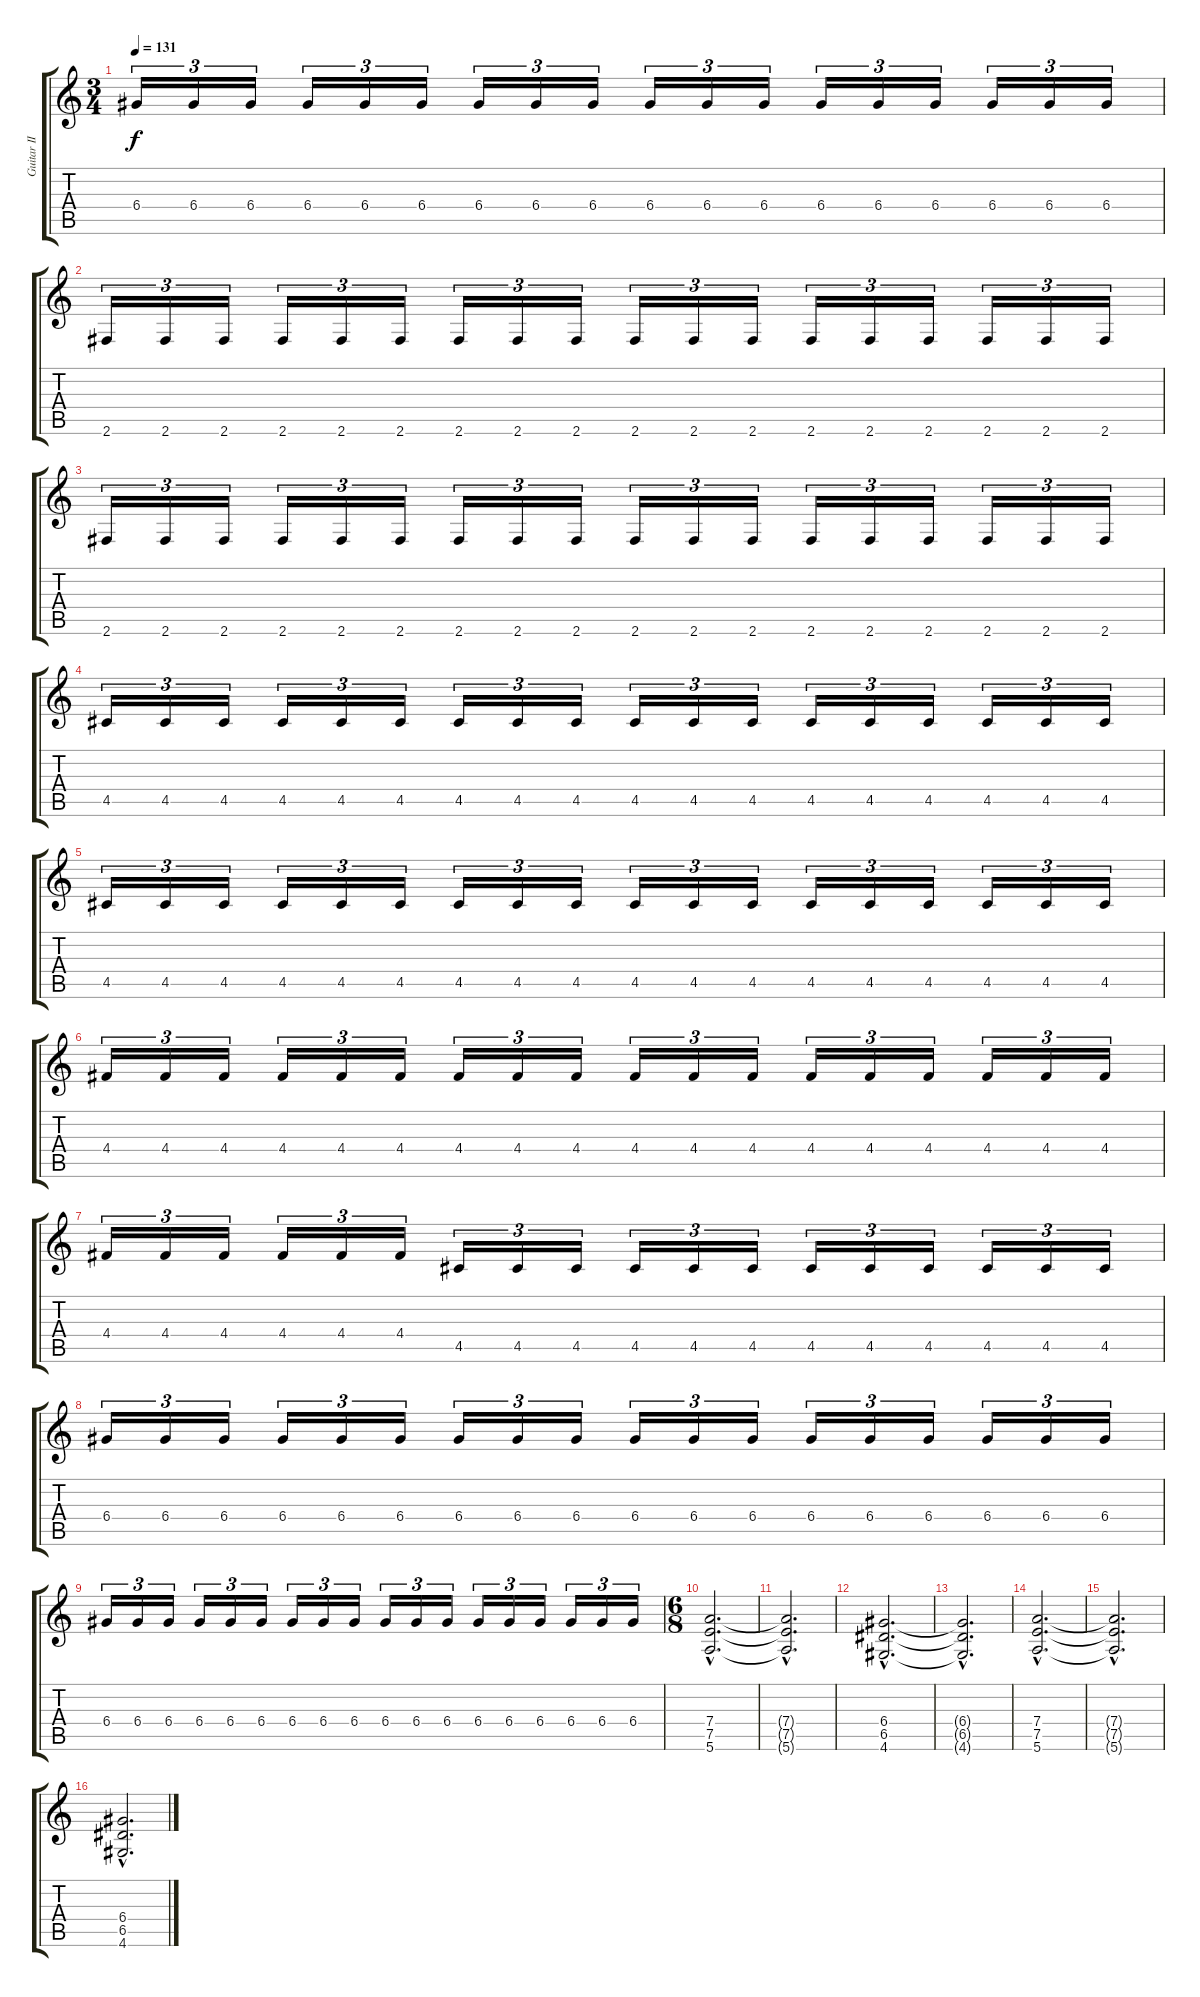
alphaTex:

\track ("Guitar II" "Guitar II") {instrument distortionguitar}
\staff {score tabs}
\tuning (E4 B3 G3 D3 A2 E2) {hide}
\ts (3 4)
\tempo 131
\clef g2
\ks c
6.4.16{tu (3 2) dy f} 6.4.16{tu (3 2)} 6.4.16{tu (3 2)} 6.4.16{tu (3 2)} 6.4.16{tu (3 2)} 6.4.16{tu (3 2)} 6.4.16{tu (3 2)} 6.4.16{tu (3 2)} 6.4.16{tu (3 2)} 6.4.16{tu (3 2)} 6.4.16{tu (3 2)} 6.4.16{tu (3 2)} 6.4.16{tu (3 2)} 6.4.16{tu (3 2)} 6.4.16{tu (3 2)} 6.4.16{tu (3 2)} 6.4.16{tu (3 2)} 6.4.16{tu (3 2)} |
2.6.16{tu (3 2)} 2.6.16{tu (3 2)} 2.6.16{tu (3 2)} 2.6.16{tu (3 2)} 2.6.16{tu (3 2)} 2.6.16{tu (3 2)} 2.6.16{tu (3 2)} 2.6.16{tu (3 2)} 2.6.16{tu (3 2)} 2.6.16{tu (3 2)} 2.6.16{tu (3 2)} 2.6.16{tu (3 2)} 2.6.16{tu (3 2)} 2.6.16{tu (3 2)} 2.6.16{tu (3 2)} 2.6.16{tu (3 2)} 2.6.16{tu (3 2)} 2.6.16{tu (3 2)} |
2.6.16{tu (3 2)} 2.6.16{tu (3 2)} 2.6.16{tu (3 2)} 2.6.16{tu (3 2)} 2.6.16{tu (3 2)} 2.6.16{tu (3 2)} 2.6.16{tu (3 2)} 2.6.16{tu (3 2)} 2.6.16{tu (3 2)} 2.6.16{tu (3 2)} 2.6.16{tu (3 2)} 2.6.16{tu (3 2)} 2.6.16{tu (3 2)} 2.6.16{tu (3 2)} 2.6.16{tu (3 2)} 2.6.16{tu (3 2)} 2.6.16{tu (3 2)} 2.6.16{tu (3 2)} |
4.5.16{tu (3 2)} 4.5.16{tu (3 2)} 4.5.16{tu (3 2)} 4.5.16{tu (3 2)} 4.5.16{tu (3 2)} 4.5.16{tu (3 2)} 4.5.16{tu (3 2)} 4.5.16{tu (3 2)} 4.5.16{tu (3 2)} 4.5.16{tu (3 2)} 4.5.16{tu (3 2)} 4.5.16{tu (3 2)} 4.5.16{tu (3 2)} 4.5.16{tu (3 2)} 4.5.16{tu (3 2)} 4.5.16{tu (3 2)} 4.5.16{tu (3 2)} 4.5.16{tu (3 2)} |
4.5.16{tu (3 2)} 4.5.16{tu (3 2)} 4.5.16{tu (3 2)} 4.5.16{tu (3 2)} 4.5.16{tu (3 2)} 4.5.16{tu (3 2)} 4.5.16{tu (3 2)} 4.5.16{tu (3 2)} 4.5.16{tu (3 2)} 4.5.16{tu (3 2)} 4.5.16{tu (3 2)} 4.5.16{tu (3 2)} 4.5.16{tu (3 2)} 4.5.16{tu (3 2)} 4.5.16{tu (3 2)} 4.5.16{tu (3 2)} 4.5.16{tu (3 2)} 4.5.16{tu (3 2)} |
4.4.16{tu (3 2)} 4.4.16{tu (3 2)} 4.4.16{tu (3 2)} 4.4.16{tu (3 2)} 4.4.16{tu (3 2)} 4.4.16{tu (3 2)} 4.4.16{tu (3 2)} 4.4.16{tu (3 2)} 4.4.16{tu (3 2)} 4.4.16{tu (3 2)} 4.4.16{tu (3 2)} 4.4.16{tu (3 2)} 4.4.16{tu (3 2)} 4.4.16{tu (3 2)} 4.4.16{tu (3 2)} 4.4.16{tu (3 2)} 4.4.16{tu (3 2)} 4.4.16{tu (3 2)} |
4.4.16{tu (3 2)} 4.4.16{tu (3 2)} 4.4.16{tu (3 2)} 4.4.16{tu (3 2)} 4.4.16{tu (3 2)} 4.4.16{tu (3 2)} 4.5.16{tu (3 2)} 4.5.16{tu (3 2)} 4.5.16{tu (3 2)} 4.5.16{tu (3 2)} 4.5.16{tu (3 2)} 4.5.16{tu (3 2)} 4.5.16{tu (3 2)} 4.5.16{tu (3 2)} 4.5.16{tu (3 2)} 4.5.16{tu (3 2)} 4.5.16{tu (3 2)} 4.5.16{tu (3 2)} |
6.4.16{tu (3 2)} 6.4.16{tu (3 2)} 6.4.16{tu (3 2)} 6.4.16{tu (3 2)} 6.4.16{tu (3 2)} 6.4.16{tu (3 2)} 6.4.16{tu (3 2)} 6.4.16{tu (3 2)} 6.4.16{tu (3 2)} 6.4.16{tu (3 2)} 6.4.16{tu (3 2)} 6.4.16{tu (3 2)} 6.4.16{tu (3 2)} 6.4.16{tu (3 2)} 6.4.16{tu (3 2)} 6.4.16{tu (3 2)} 6.4.16{tu (3 2)} 6.4.16{tu (3 2)} |
6.4.16{tu (3 2)} 6.4.16{tu (3 2)} 6.4.16{tu (3 2)} 6.4.16{tu (3 2)} 6.4.16{tu (3 2)} 6.4.16{tu (3 2)} 6.4.16{tu (3 2)} 6.4.16{tu (3 2)} 6.4.16{tu (3 2)} 6.4.16{tu (3 2)} 6.4.16{tu (3 2)} 6.4.16{tu (3 2)} 6.4.16{tu (3 2)} 6.4.16{tu (3 2)} 6.4.16{tu (3 2)} 6.4.16{tu (3 2)} 6.4.16{tu (3 2)} 6.4.16{tu (3 2)} |
\ts (6 8)
(7.4{hac} 7.5{hac} 5.6{hac}).2{d} |
(7.4{hac t} 7.5{hac t} 5.6{hac t}).2{d} |
(6.4{hac} 6.5{hac} 4.6{hac}).2{d} |
(6.4{hac t} 6.5{hac t} 4.6{hac t}).2{d} |
(7.4{hac} 7.5{hac} 5.6{hac}).2{d} |
(7.4{hac t} 7.5{hac t} 5.6{hac t}).2{d} |
(6.4{hac} 6.5{hac} 4.6{hac}).2{d}
